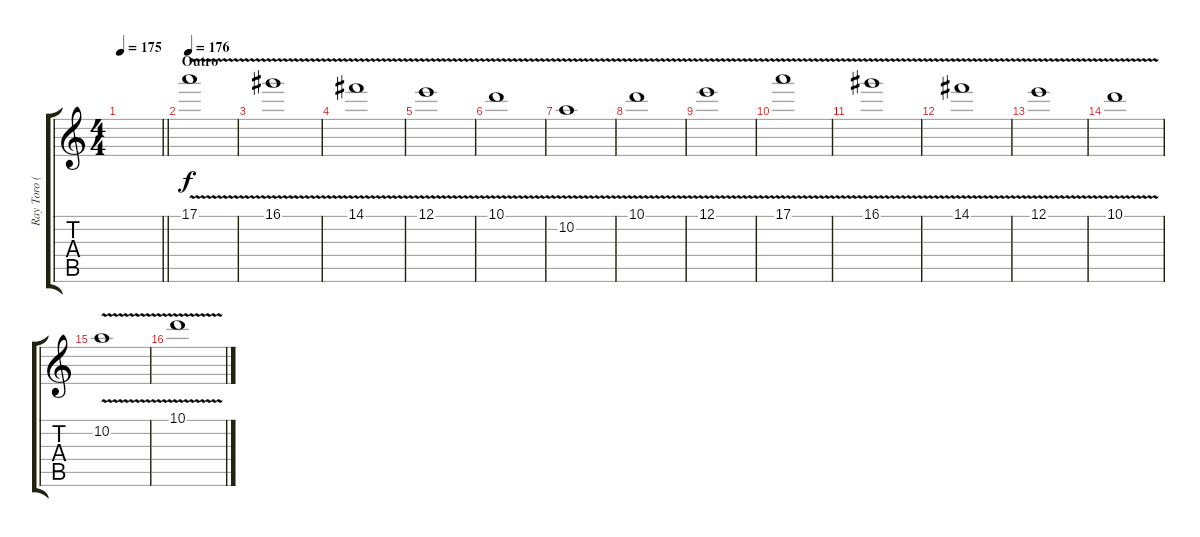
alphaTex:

\track ("Ray Toro (solo)" "Ray Toro (") {instrument distortionguitar}
\staff {score tabs}
\tuning (E4 B3 G3 D3 A2 E2) {hide}
\ts (4 4)
\tempo 175
\clef g2
\barLineRight lightlight
\ks c
|
\section ("" "Outro")
\tempo 176
17.1{v}.1{dy f volume 9} |
16.1{v}.1{volume 7} |
14.1{v}.1 |
12.1{v}.1 |
10.1{v}.1 |
10.2{v}.1 |
10.1{v}.1 |
12.1{v}.1 |
17.1{v}.1 |
16.1{v}.1 |
14.1{v}.1 |
12.1{v}.1 |
10.1{v}.1 |
10.2{v}.1 |
10.1{v}.1
